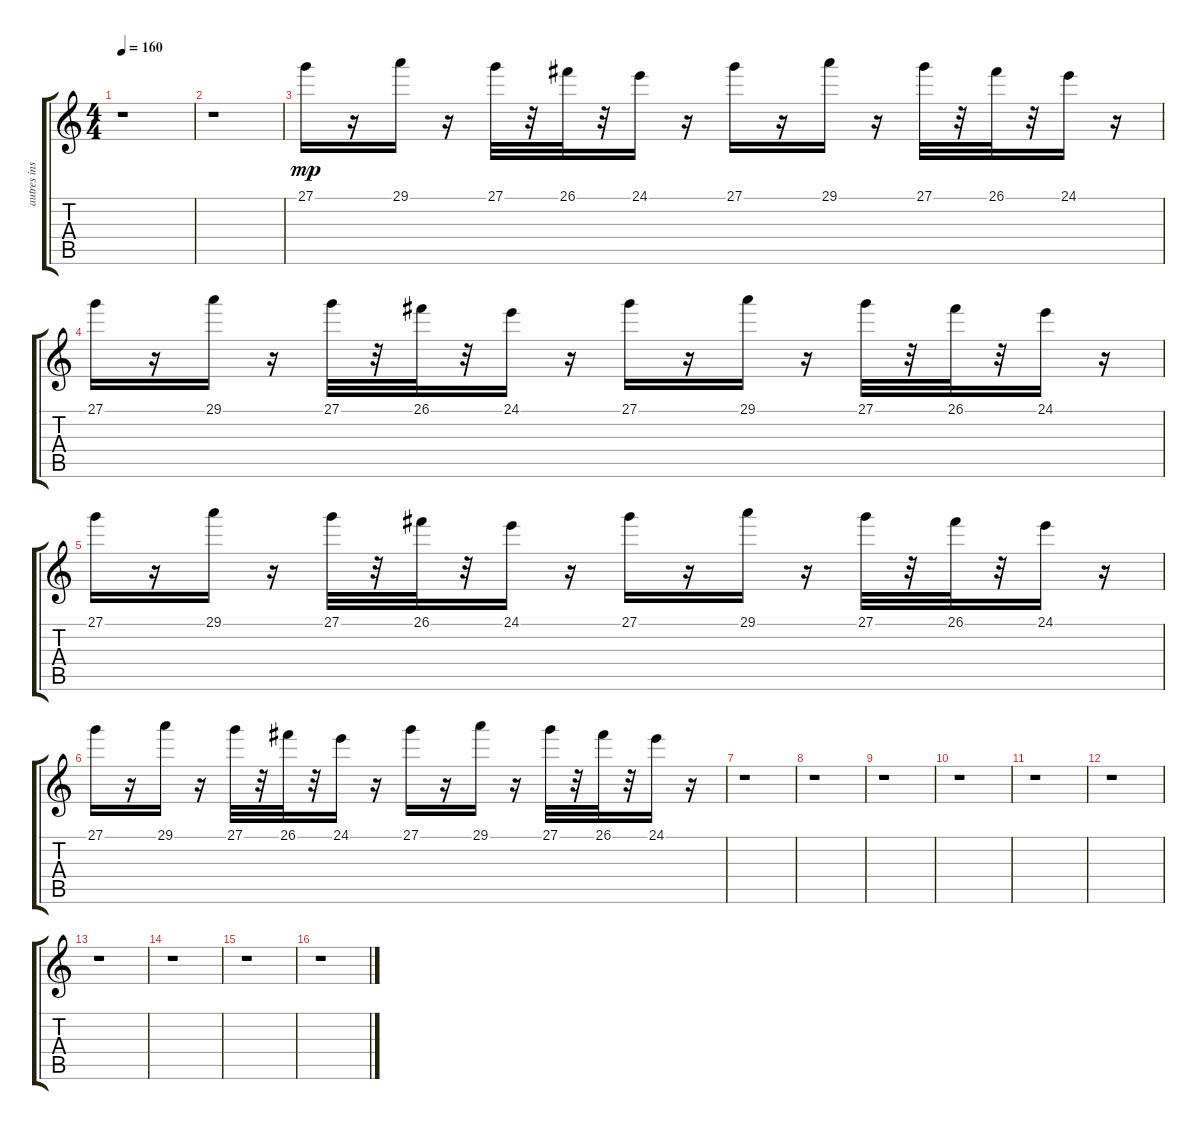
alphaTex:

\track ("autres instruments" "autres ins") {instrument flute}
\staff {score tabs}
\tuning (E4 B3 G3 D3 A2 E2) {hide}
\ts (4 4)
\tempo 160
\clef g2
\ks c
r.1{dy mp} |
r.1 |
27.1.16 r.16 29.1.16 r.16 27.1.32 r.32 26.1.32 r.32 24.1.16 r.16 27.1.16 r.16 29.1.16 r.16 27.1.32 r.32 26.1.32 r.32 24.1.16 r.16 |
27.1.16 r.16 29.1.16 r.16 27.1.32 r.32 26.1.32 r.32 24.1.16 r.16 27.1.16 r.16 29.1.16 r.16 27.1.32 r.32 26.1.32 r.32 24.1.16 r.16 |
27.1.16 r.16 29.1.16 r.16 27.1.32 r.32 26.1.32 r.32 24.1.16 r.16 27.1.16 r.16 29.1.16 r.16 27.1.32 r.32 26.1.32 r.32 24.1.16 r.16 |
27.1.16 r.16 29.1.16 r.16 27.1.32 r.32 26.1.32 r.32 24.1.16 r.16 27.1.16 r.16 29.1.16 r.16 27.1.32 r.32 26.1.32 r.32 24.1.16 r.16 |
r.1 |
r.1 |
r.1 |
r.1 |
r.1 |
r.1 |
r.1 |
r.1 |
r.1 |
r.1
